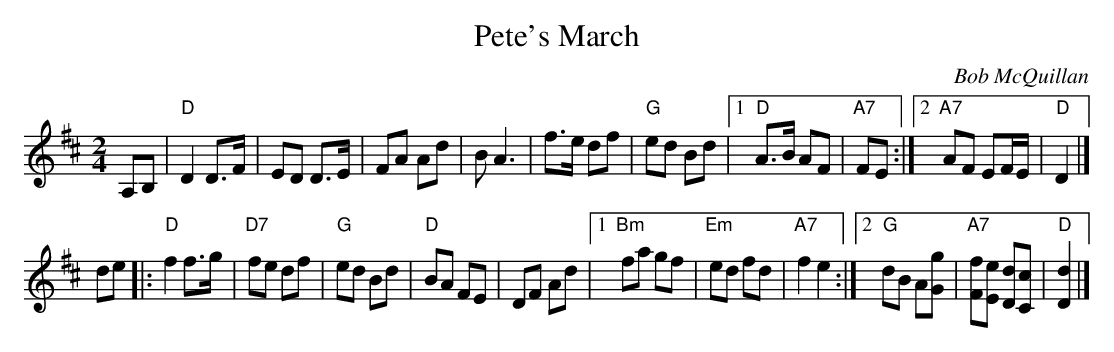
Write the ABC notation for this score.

X:1
T: Pete's March
C: Bob McQuillan
M: 2/4
L: 1/8
K: D
A,B, |\
"D"D2  D>F | ED D>E | FA Ad | BA3 | f>e df | "G"ed Bd |\
[1 "D"A>B AF | "A7"FE :|[2 "A7"AF EF/E/ | "D"D2 |]
de |:\
"D"f2 f>g | "D7"fe df | "G"ed Bd | "D"BA FE | DF Ad |\
[1 "Bm"fa gf | "Em"ed fd | "A7"f2 e2 :|2 "G"dB A[gG] | "A7"[fF][eE] [dD][cC] | "D"[d2D2] |]
